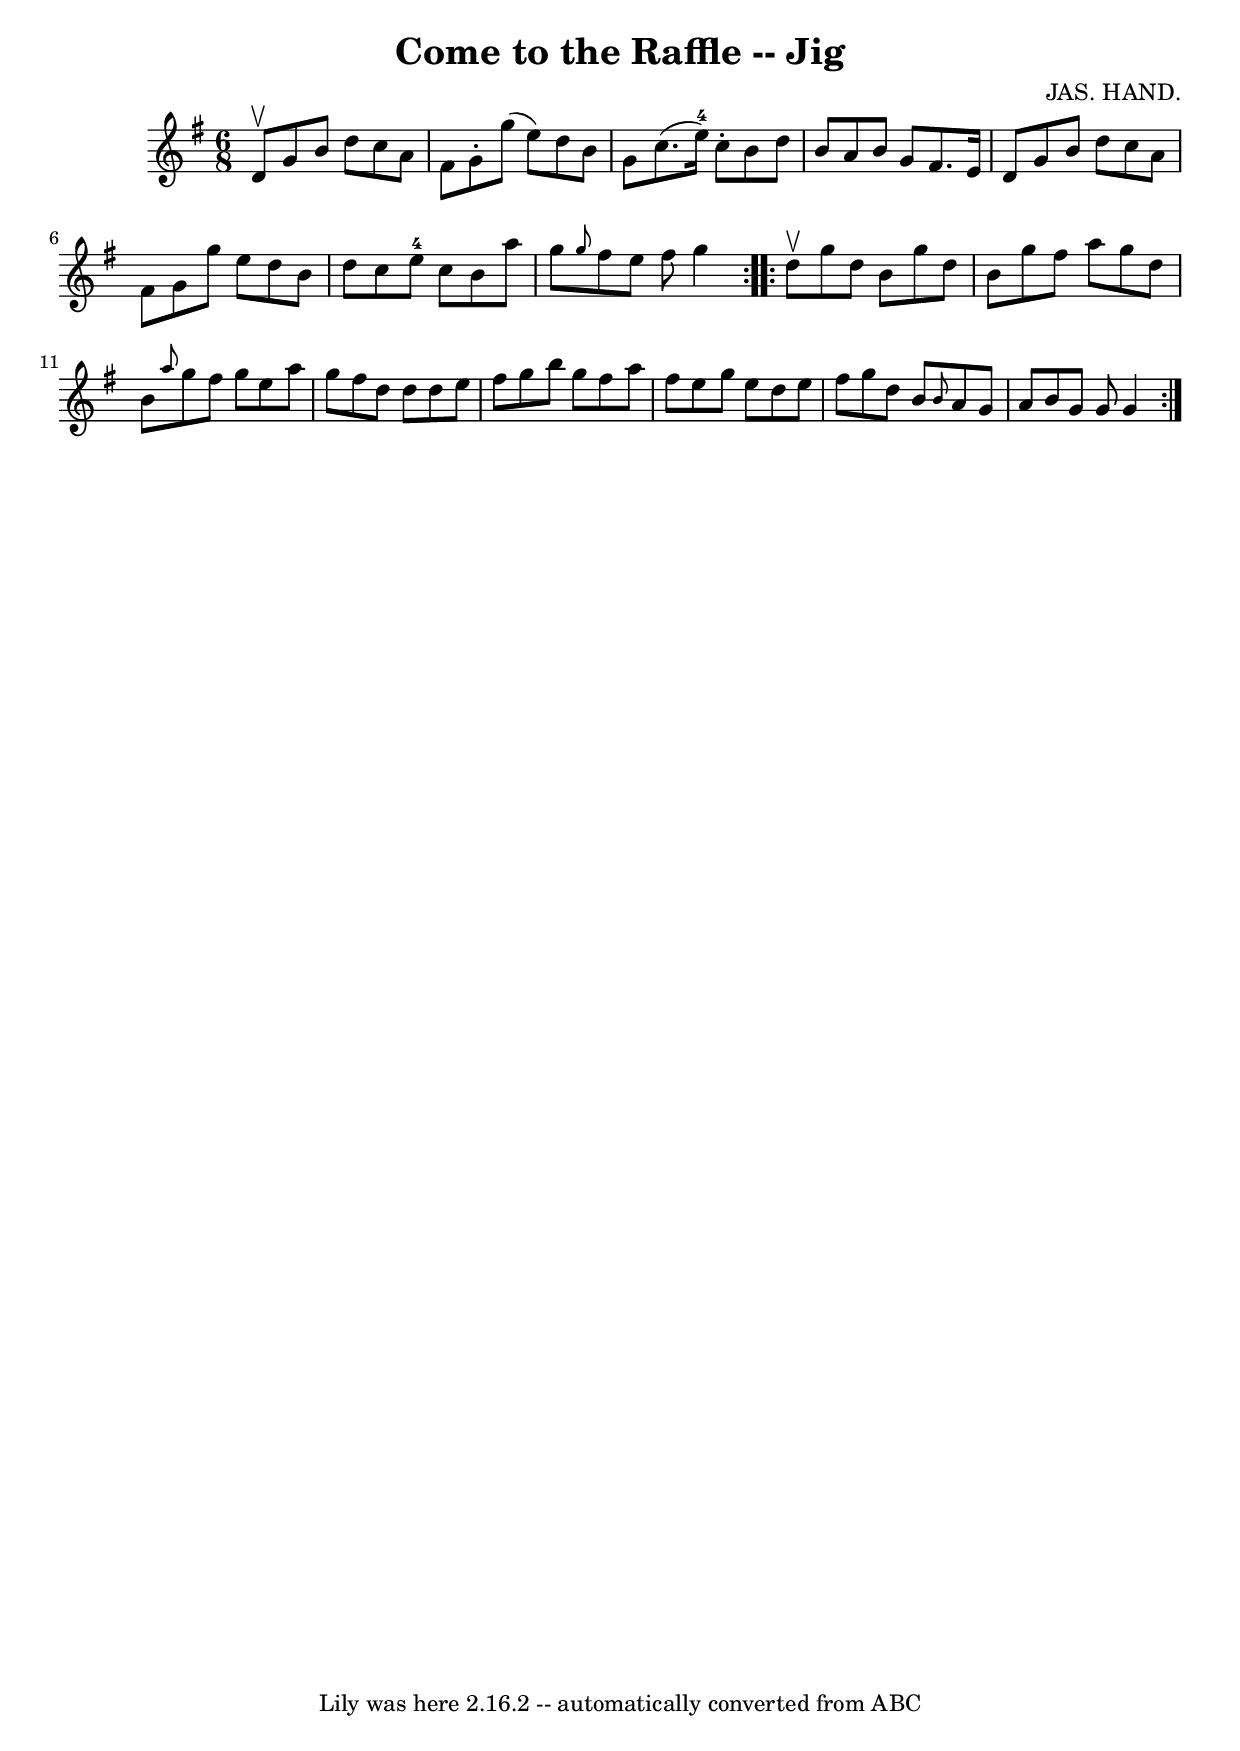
\version "2.16.2"
\include "Mammoth.ily"
\header {
  %% book = "Ryan's Mammoth Collection"
  composer = "JAS. HAND."
  crossRefNumber = "1"
  footnotes = "\\\\84 429"
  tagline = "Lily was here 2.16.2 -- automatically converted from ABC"
  title = "Come to the Raffle -- Jig"

}
voicedefault =  {



  \repeat volta 2 {

    \time 6/8 
    \key g \major
    d'8^\upbow |
    g'8 b'8 d''8 c''8   
    a'8 fis'8    |
    g'8 -. g''8 (e''8) d''8 b'8 g'8    
    |
    c''8. (e''16-4) c''8 -. b'8 d''8 b'8    |
    
    a'8 b'8 g'8 fis'8. e'16 d'8    |
    g'8 b'8 d''8   
    c''8 a'8 fis'8    |
    g'8 g''8 e''8 d''8 b'8 d''8  
    |
    c''8 e''8-4 c''8 b'8 a''8 g''8    |
    
    \grace { g''8  
	   } fis''8 e''8 fis''8 g''4  
  }     
  \repeat volta 2 {
    
    d''8^\upbow |
    g''8 d''8 b'8 g''8 d''8 b'8    
    |
    g''8 fis''8 a''8 g''8 d''8 b'8    |
    \grace {   
      a''8  
    } g''8 fis''8 g''8 e''8 a''8 g''8    |
    fis''8  
    d''8 d''8 d''8 e''8 fis''8    |
    g''8 b''8 g''8   
    fis''8 a''8 fis''8    |
    e''8 g''8 e''8 d''8 e''8    
    fis''8    |
    g''8 d''8 b'8  \grace { b'8  
			  } a'8 g'8    
    a'8    |
    b'8 g'8 g'8 g'4  
  }   

}

\score{
  <<

    \context Staff="default"
    {
      \voicedefault 
      
    }

  >>
  \layout {
    
  }
  \midi {
  }

}
